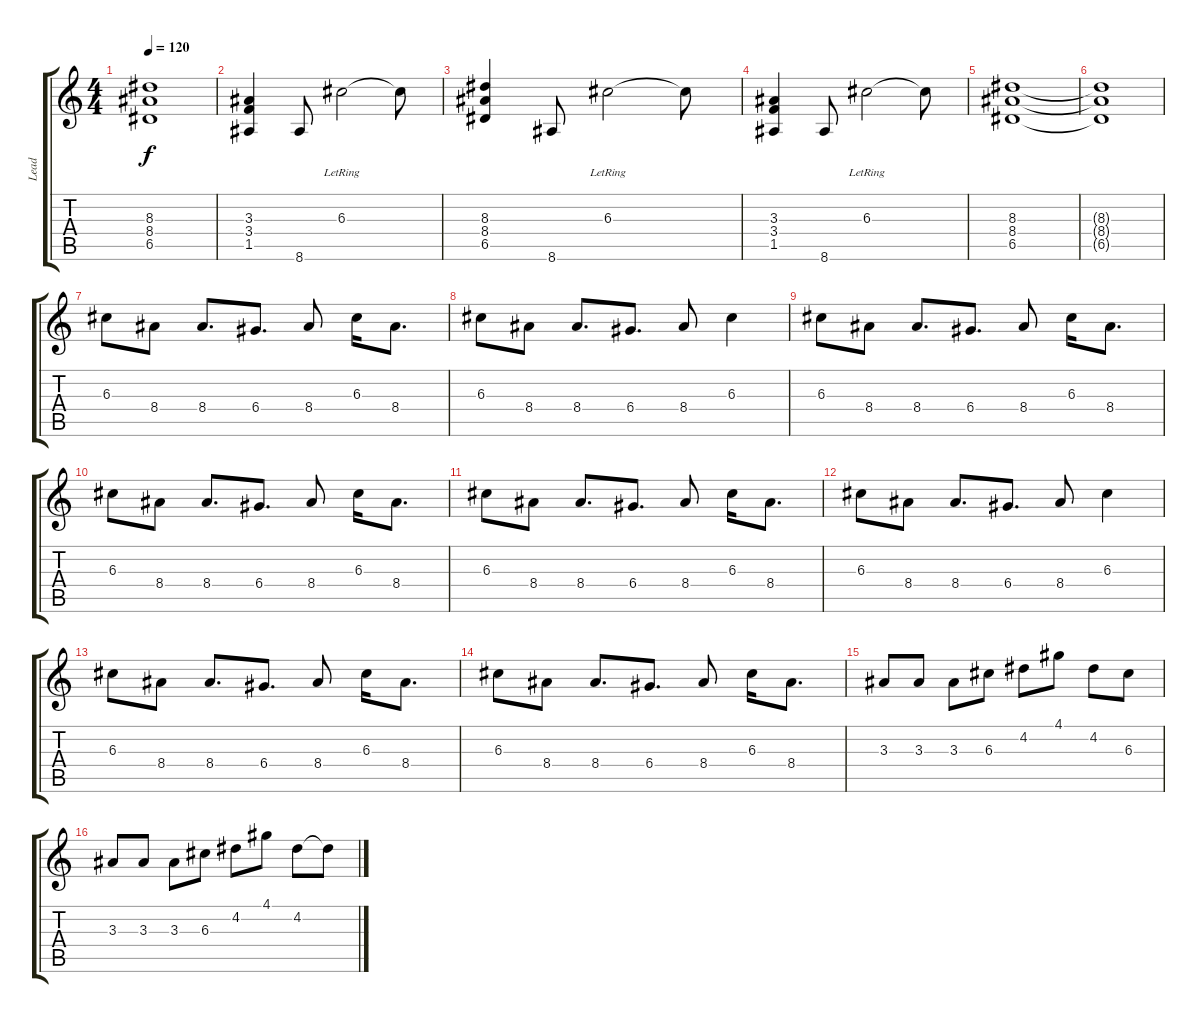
\track ("Lead" "Lead") {instrument distortionguitar}
\staff {score tabs}
\tuning (E4 B3 G3 D3 A2 D2) {hide}
\ts (4 4)
\tempo 120
\clef g2
\ks c
(8.3 8.4 6.5).1{dy f} |
(3.3 3.4 1.5).4 8.6.8 6.3{lr}.2 6.3{t}.8 |
(8.3 8.4 6.5).4 8.6.8 6.3{lr}.2 6.3{t}.8 |
(3.3 3.4 1.5).4 8.6.8 6.3{lr}.2 6.3{t}.8 |
(8.3 8.4 6.5).1 |
(8.3{t} 8.4{t} 6.5{t}).1 |
6.3.8 8.4.8 8.4.8{d} 6.4.8{d} 8.4.8 6.3.16 8.4.8{d} |
6.3.8 8.4.8 8.4.8{d} 6.4.8{d} 8.4.8 6.3.4 |
6.3.8 8.4.8 8.4.8{d} 6.4.8{d} 8.4.8 6.3.16 8.4.8{d} |
6.3.8 8.4.8 8.4.8{d} 6.4.8{d} 8.4.8 6.3.16 8.4.8{d} |
6.3.8 8.4.8 8.4.8{d} 6.4.8{d} 8.4.8 6.3.16 8.4.8{d} |
6.3.8 8.4.8 8.4.8{d} 6.4.8{d} 8.4.8 6.3.4 |
6.3.8 8.4.8 8.4.8{d} 6.4.8{d} 8.4.8 6.3.16 8.4.8{d} |
6.3.8 8.4.8 8.4.8{d} 6.4.8{d} 8.4.8 6.3.16 8.4.8{d} |
3.3.8 3.3.8 3.3.8 6.3.8 4.2.8 4.1.8 4.2.8 6.3.8 |
3.3.8 3.3.8 3.3.8 6.3.8 4.2.8 4.1.8 4.2.8 4.2{t}.8
